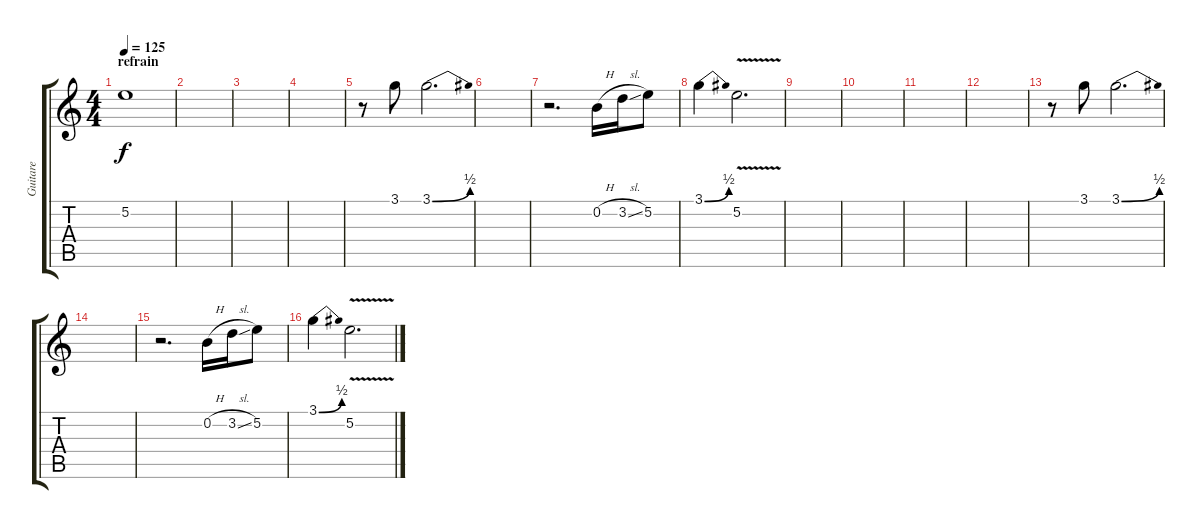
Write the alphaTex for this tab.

\track ("Guitare" "Guitare") {instrument electricguitarjazz}
\staff {score tabs}
\tuning (E4 B3 G3 D3 A2 E2) {hide}
\ts (4 4)
\section ("" "refrain")
\tempo 125
\clef g2
\ks c
5.2{t}.1{dy f} |
|
|
|
r.8 3.1.8 3.1{be (bend 0 0 60 2)}.2{d} |
|
r.2{d} 0.2{h}.16 3.2{sl}.16 5.2.8 |
3.1{be (bend 0 0 60 2)}.4 5.2{v}.2{d} |
|
|
|
|
r.8 3.1.8 3.1{be (bend 0 0 60 2)}.2{d} |
|
r.2{d} 0.2{h}.16 3.2{sl}.16 5.2.8 |
3.1{be (bend 0 0 60 2)}.4 5.2{v}.2{d}
